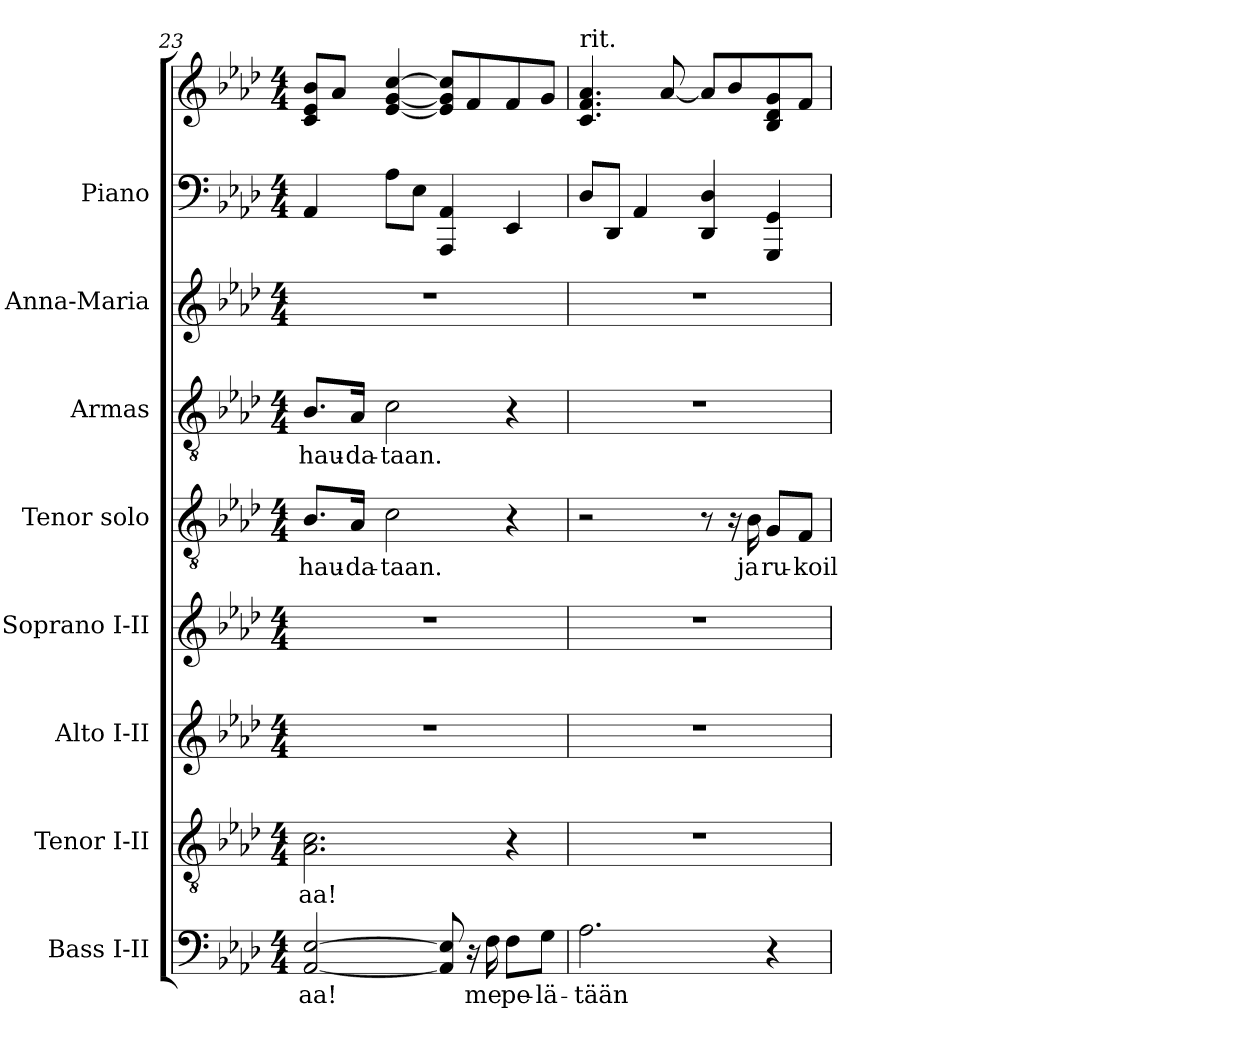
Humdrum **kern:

**kern	**text	**kern	**text	**kern	**kern	**kern	**text	**kern	**text	**kern	**kern	**kern
*part8	*part8	*part7	*part7	*part6	*part5	*part4	*part4	*part3	*part3	*part2	*part1	*part1
*staff9	*staff9	*staff8	*staff8	*staff7	*staff6	*staff5	*staff5	*staff4	*staff4	*staff3	*staff2	*staff1
*I"Bass I-II	*	*I"Tenor I-II	*	*I"Alto I-II	*I"Soprano I-II	*I"Tenor solo	*	*I"Armas	*	*I"Anna-Maria	*I"Piano	*
*I'B.	*	*I'T.	*	*I'A.	*I'S.	*I'T. Solo	*	*I'Armas	*	*I'A-M	*I'Pno.	*
*clefF4	*	*clefGv2	*	*clefG2	*clefG2	*clefGv2	*	*clefGv2	*	*clefG2	*clefF4	*clefG2
*	*	*ITrd7c12	*	*	*	*ITrd7c12	*	*ITrd7c12	*	*	*	*
*k[b-e-a-d-]	*	*k[b-e-a-d-]	*	*k[b-e-a-d-]	*k[b-e-a-d-]	*k[b-e-a-d-]	*	*k[b-e-a-d-]	*	*k[b-e-a-d-]	*k[b-e-a-d-]	*k[b-e-a-d-]
*A-:	*	*A-:	*	*A-:	*A-:	*A-:	*	*A-:	*	*A-:	*A-:	*A-:
*M4/4	*	*M4/4	*	*M4/4	*M4/4	*M4/4	*	*M4/4	*	*M4/4	*M4/4	*M4/4
=23	=23	=23	=23	=23	=23	=23	=23	=23	=23	=23	=23	=23
!	!LO:LY:b:color=#000000	!	!	!	!	!	!	!	!	!	!	!
!	!	!	!LO:LY:b:color=#000000	!	!	!	!	!	!	!	!	!
!	!	!	!	!	!	!	!LO:LY:b:color=#000000	!	!	!	!	!
!	!	!	!	!	!	!	!	!	!LO:LY:b:color=#000000	!	!	!
[<2AA-i/ [>2E-i	-aa!	2.AA-i\ 2.Ci	-aa!	1r	1r	8.BB-i/L	hau-	8.BB-i/L	hau-	1r	4AA-i/	8ci/ 8e-i 8b-iL
.	.	.	.	.	.	.	.	.	.	.	.	8a-i/J
!	!	!	!	!	!	!	!LO:LY:b:color=#000000	!	!	!	!	!
!	!	!	!	!	!	!	!	!	!LO:LY:b:color=#000000	!	!	!
.	.	.	.	.	.	16AA-i/Jk	-da-	16AA-i/Jk	-da-	.	.	.
!	!	!	!	!	!	!	!LO:LY:b:color=#000000	!	!	!	!	!
!	!	!	!	!	!	!	!	!	!LO:LY:b:color=#000000	!	!	!
.	.	.	.	.	.	2Ci\	-taan.	2Ci\	-taan.	.	8A-i\L	[<4e-i/ [<4gi [>4cci
.	.	.	.	.	.	.	.	.	.	.	8E-i\J	.
8AA-i/] 8E-i]	.	.	.	.	.	.	.	.	.	.	4AAA-i/ 4AA-i	8e-i/] 8gi] 8cci]L
16r	.	.	.	.	.	.	.	.	.	.	.	8fi/
!	!LO:LY:b:color=#000000	!	!	!	!	!	!	!	!	!	!	!
16Fi\	me	.	.	.	.	.	.	.	.	.	.	.
!	!LO:LY:b:color=#000000	!	!	!	!	!	!	!	!	!	!	!
8Fi\L	pe-	4r	.	.	.	4r	.	4r	.	.	4EE-i/	8fi/
!	!LO:LY:b:color=#000000	!	!	!	!	!	!	!	!	!	!	!
8Gi\J	-lä-	.	.	.	.	.	.	.	.	.	.	8gi/J
!!LO:PB:g=z
=24	=24	=24	=24	=24	=24	=24	=24	=24	=24	=24	=24	=24
!	!	!	!	!	!	!	!	!	!	!	!	!LO:TX:t=rit.
!	!LO:LY:b:color=#000000	!	!	!	!	!	!	!	!	!	!	!
2.A-i\	-tään	1r	.	1r	1r	2r	.	1r	.	1r	8D-i/L	4.ci/ 4.fi 4.a-i
.	.	.	.	.	.	.	.	.	.	.	8DD-i/J	.
.	.	.	.	.	.	.	.	.	.	.	4AA-i/	.
.	.	.	.	.	.	.	.	.	.	.	.	[<8a-i/
.	.	.	.	.	.	8r	.	.	.	.	4DD-i/ 4D-i	8a-i/L]
.	.	.	.	.	.	16r	.	.	.	.	.	8b-i/
!	!	!	!	!	!	!	!LO:LY:b:color=#000000	!	!	!	!	!
.	.	.	.	.	.	16BB-i\	ja	.	.	.	.	.
!	!	!	!	!	!	!	!LO:LY:b:color=#000000	!	!	!	!	!
4r	.	.	.	.	.	8GGi/L	ru-	.	.	.	4GGGi/ 4GGi	8B-i/ 8d-i 8gi
!	!	!	!	!	!	!	!LO:LY:b:color=#000000	!	!	!	!	!
.	.	.	.	.	.	8FFi/J	-koil-	.	.	.	.	8fi/J
=	=	=	=	=	=	=	=	=	=	=	=	=
*-	*-	*-	*-	*-	*-	*-	*-	*-	*-	*-	*-	*-
